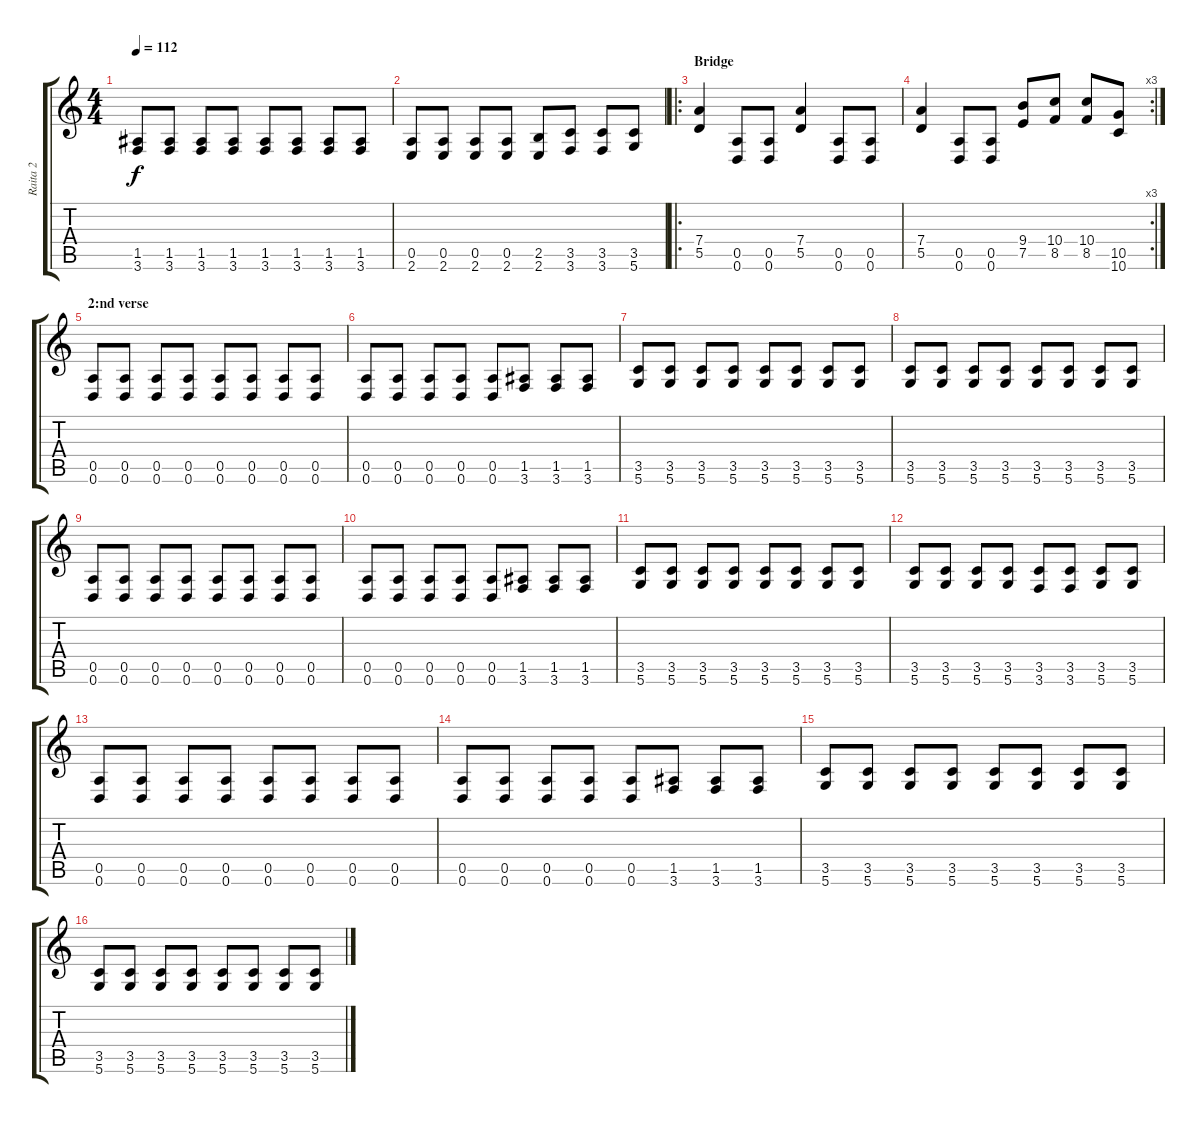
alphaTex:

\track ("Raita 2" "Raita 2") {instrument distortionguitar}
\staff {score tabs}
\tuning (E4 B3 G3 D3 A2 D2) {hide}
\ts (4 4)
\tempo 112
\clef g2
\ks c
(1.5 3.6).8{dy f} (1.5 3.6).8 (1.5 3.6).8 (1.5 3.6).8 (1.5 3.6).8 (1.5 3.6).8 (1.5 3.6).8 (1.5 3.6).8 |
(0.5 2.6).8 (0.5 2.6).8 (0.5 2.6).8 (0.5 2.6).8 (2.5 2.6).8 (3.5 3.6).8 (3.5 3.6).8 (3.5 5.6).8 |
\ro
\section ("" "Bridge")
(7.4 5.5).4 (0.5 0.6).8 (0.5 0.6).8 (7.4 5.5).4 (0.5 0.6).8 (0.5 0.6).8 |
\rc 3
(7.4 5.5).4 (0.5 0.6).8 (0.5 0.6).8 (9.4 7.5).8 (10.4 8.5).8 (10.4 8.5).8 (10.5 10.6).8 |
\section ("" "2:nd verse")
(0.5 0.6).8 (0.5 0.6).8 (0.5 0.6).8 (0.5 0.6).8 (0.5 0.6).8 (0.5 0.6).8 (0.5 0.6).8 (0.5 0.6).8 |
(0.5 0.6).8 (0.5 0.6).8 (0.5 0.6).8 (0.5 0.6).8 (0.5 0.6).8 (1.5 3.6).8 (1.5 3.6).8 (1.5 3.6).8 |
(3.5 5.6).8 (3.5 5.6).8 (3.5 5.6).8 (3.5 5.6).8 (3.5 5.6).8 (3.5 5.6).8 (3.5 5.6).8 (3.5 5.6).8 |
(3.5 5.6).8 (3.5 5.6).8 (3.5 5.6).8 (3.5 5.6).8 (3.5 5.6).8 (3.5 5.6).8 (3.5 5.6).8 (3.5 5.6).8 |
(0.5 0.6).8 (0.5 0.6).8 (0.5 0.6).8 (0.5 0.6).8 (0.5 0.6).8 (0.5 0.6).8 (0.5 0.6).8 (0.5 0.6).8 |
(0.5 0.6).8 (0.5 0.6).8 (0.5 0.6).8 (0.5 0.6).8 (0.5 0.6).8 (1.5 3.6).8 (1.5 3.6).8 (1.5 3.6).8 |
(3.5 5.6).8 (3.5 5.6).8 (3.5 5.6).8 (3.5 5.6).8 (3.5 5.6).8 (3.5 5.6).8 (3.5 5.6).8 (3.5 5.6).8 |
(3.5 5.6).8 (3.5 5.6).8 (3.5 5.6).8 (3.5 5.6).8 (3.5 3.6).8 (3.5 3.6).8 (3.5 5.6).8 (3.5 5.6).8 |
(0.5 0.6).8 (0.5 0.6).8 (0.5 0.6).8 (0.5 0.6).8 (0.5 0.6).8 (0.5 0.6).8 (0.5 0.6).8 (0.5 0.6).8 |
(0.5 0.6).8 (0.5 0.6).8 (0.5 0.6).8 (0.5 0.6).8 (0.5 0.6).8 (1.5 3.6).8 (1.5 3.6).8 (1.5 3.6).8 |
(3.5 5.6).8 (3.5 5.6).8 (3.5 5.6).8 (3.5 5.6).8 (3.5 5.6).8 (3.5 5.6).8 (3.5 5.6).8 (3.5 5.6).8 |
(3.5 5.6).8 (3.5 5.6).8 (3.5 5.6).8 (3.5 5.6).8 (3.5 5.6).8 (3.5 5.6).8 (3.5 5.6).8 (3.5 5.6).8
